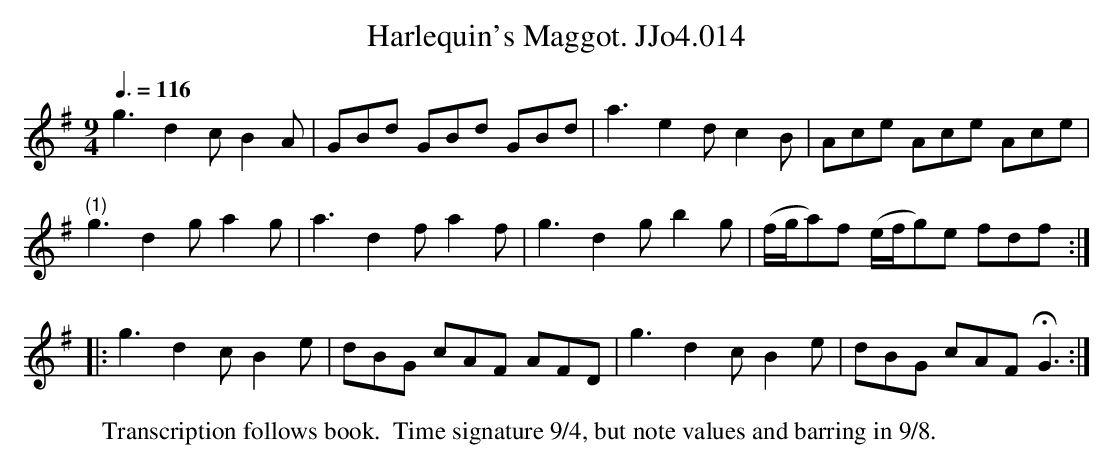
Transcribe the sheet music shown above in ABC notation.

X:1
T:Harlequin's Maggot. JJo4.014
M:9/4
L:1/8
Q:3/8=116
W:Transcription follows book.  Time signature 9/4, but note values and barring in 9/8.
K:G
g3d2cB2A|GBd GBd GBd|a3e2dc2B|Ace Ace Ace|
"(1)"g3d2ga2g|a3d2fa2f|g3d2gb2g|(f/g/a)f (e/f/g)e fdf:|
|:g3d2cB2e|dBG cAF AFD|g3d2cB2e|dBG cAFHG3:|
